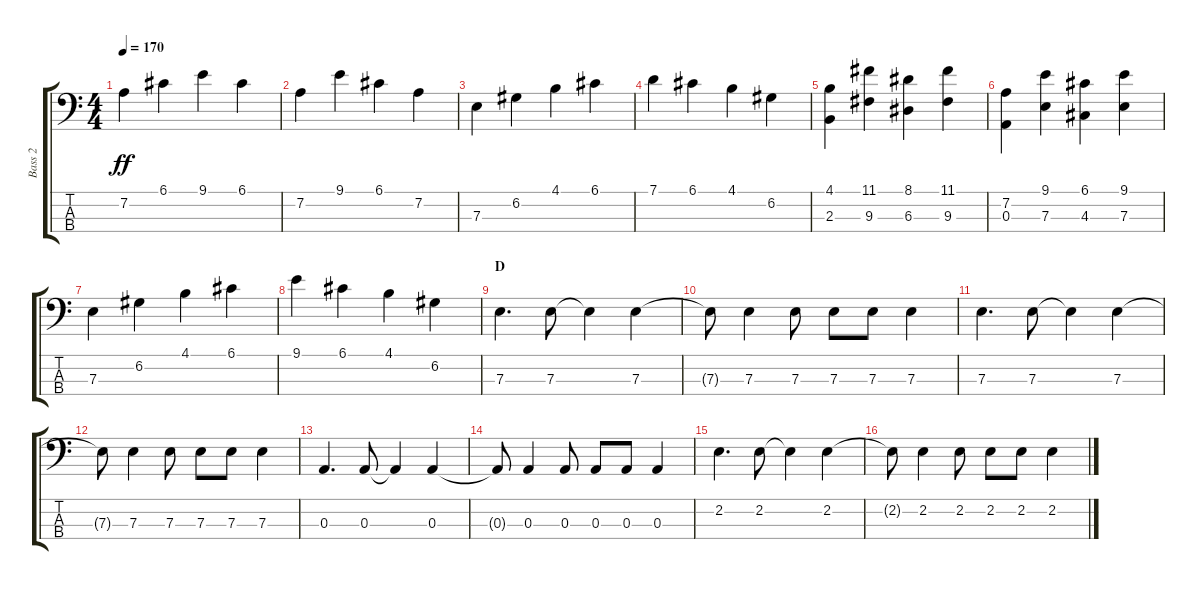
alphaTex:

\track ("Bass 2" "Bass 2") {instrument acousticbass}
\staff {score tabs}
\tuning (G2 D2 A1 E1) {hide}
\ts (4 4)
\tempo 170
\clef f4
\ks c
7.2.4{dy ff} 6.1.4 9.1.4 6.1.4 |
7.2.4 9.1.4 6.1.4 7.2.4 |
7.3.4 6.2.4 4.1.4 6.1.4 |
7.1.4 6.1.4 4.1.4 6.2.4 |
(4.1 2.3).4 (11.1 9.3).4 (8.1 6.3).4 (11.1 9.3).4 |
(7.2 0.3).4 (9.1 7.3).4 (6.1 4.3).4 (9.1 7.3).4 |
7.3.4 6.2.4 4.1.4 6.1.4 |
9.1.4 6.1.4 4.1.4 6.2.4 |
\section ("" "D")
7.3.4{d} 7.3.8 7.3{t}.4 7.3.4 |
7.3{t}.8 7.3.4 7.3.8 7.3.8 7.3.8 7.3.4 |
7.3.4{d} 7.3.8 7.3{t}.4 7.3.4 |
7.3{t}.8 7.3.4 7.3.8 7.3.8 7.3.8 7.3.4 |
0.3.4{d} 0.3.8 0.3{t}.4 0.3.4 |
0.3{t}.8 0.3.4 0.3.8 0.3.8 0.3.8 0.3.4 |
2.2.4{d} 2.2.8 2.2{t}.4 2.2.4 |
2.2{t}.8 2.2.4 2.2.8 2.2.8 2.2.8 2.2.4
